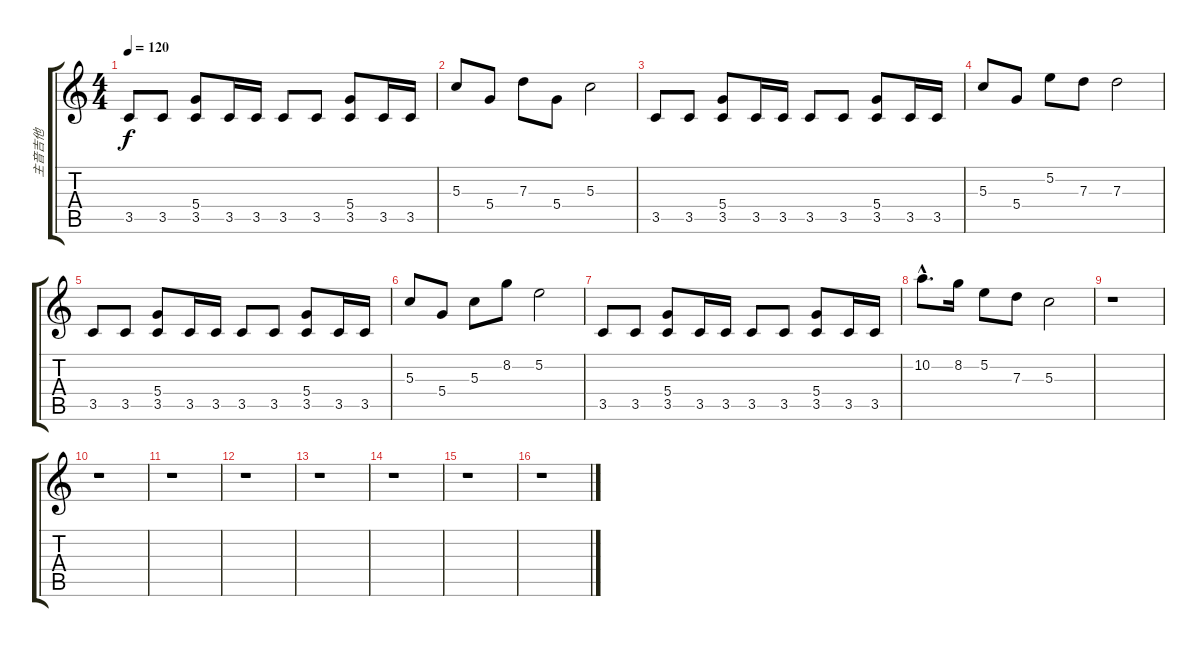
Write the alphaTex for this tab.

\track ("主音吉他" "主音吉他") {instrument distortionguitar}
\staff {score tabs}
\tuning (E4 B3 G3 D3 A2 E2) {hide}
\ts (4 4)
\tempo 120
\clef g2
\ks c
3.5.8{dy f instrument distortionguitar} 3.5.8 (5.4 3.5).8 3.5.16 3.5.16 3.5.8 3.5.8 (5.4 3.5).8 3.5.16 3.5.16 |
5.3.8 5.4.8 7.3.8 5.4.8 5.3.2 |
3.5.8 3.5.8 (5.4 3.5).8 3.5.16 3.5.16 3.5.8 3.5.8 (5.4 3.5).8 3.5.16 3.5.16 |
5.3.8 5.4.8 5.2.8 7.3.8 7.3.2 |
3.5.8 3.5.8 (5.4 3.5).8 3.5.16 3.5.16 3.5.8 3.5.8 (5.4 3.5).8 3.5.16 3.5.16 |
5.3.8 5.4.8 5.3.8 8.2.8 5.2.2 |
3.5.8 3.5.8 (5.4 3.5).8 3.5.16 3.5.16 3.5.8 3.5.8 (5.4 3.5).8 3.5.16 3.5.16 |
10.2{hac}.8{d} 8.2.16 5.2.8 7.3.8 5.3.2 |
r.1 |
r.1 |
r.1 |
r.1 |
r.1 |
r.1 |
r.1 |
r.1
